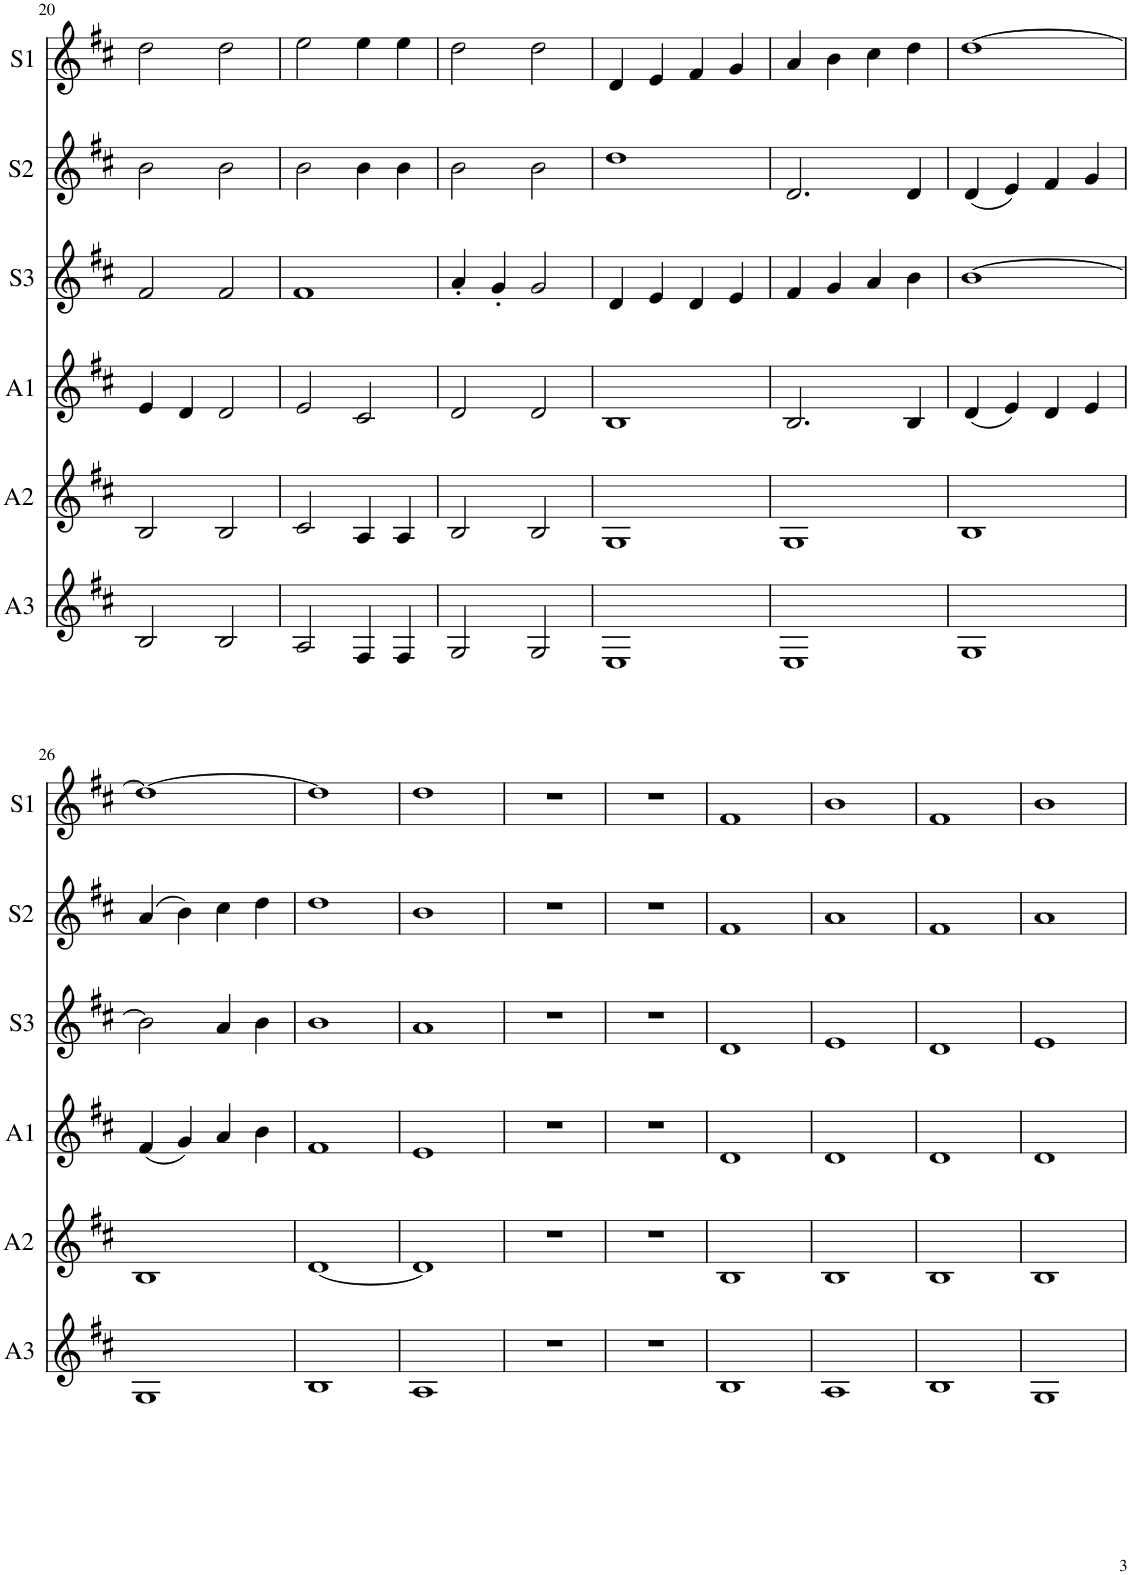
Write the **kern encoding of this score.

**kern	**kern	**kern	**kern	**kern	**kern
*part6	*part5	*part4	*part3	*part2	*part1
*staff6	*staff5	*staff4	*staff3	*staff2	*staff1
*I"A3	*I"A2	*I"A1	*I"S3	*I"S2	*I"S1
*I'A3	*I'A2	*I'A1	*I'S3	*I'S2	*I'S1
!!LO:PB:g=z
*clefG2	*clefG2	*clefG2	*clefG2	*clefG2	*clefG2
*k[f#c#]	*k[f#c#]	*k[f#c#]	*k[f#c#]	*k[f#c#]	*k[f#c#]
*M4/4	*M4/4	*M4/4	*M4/4	*M4/4	*M4/4
=20	=20	=20	=20	=20	=20
2B/	2B/	4e/	2f#/	2b\	2dd\
.	.	4d/	.	.	.
2B/	2B/	2d/	2f#/	2b\	2dd\
=21	=21	=21	=21	=21	=21
2A/	2c#/	2e/	1f#	2b\	2ee\
4F#/	4A/	2c#/	.	4b\	4ee\
4F#/	4A/	.	.	4b\	4ee\
=22	=22	=22	=22	=22	=22
2G/	2B/	2d/	4a'/	2b\	2dd\
.	.	.	4g'/	.	.
2G/	2B/	2d/	2g/	2b\	2dd\
=23	=23	=23	=23	=23	=23
1E	1G	1B	4d/	1dd	4d/
.	.	.	4e/	.	4e/
.	.	.	4d/	.	4f#/
.	.	.	4e/	.	4g/
=24	=24	=24	=24	=24	=24
1E	1G	2.B/	4f#/	2.d/	4a/
.	.	.	4g/	.	4b\
.	.	.	4a/	.	4cc#\
.	.	4B/	4b\	4d/	4dd\
=25	=25	=25	=25	=25	=25
1G	1B	(4d/	[1b	(4d/	[1dd
.	.	4e/)	.	4e/)	.
.	.	4d/	.	4f#/	.
.	.	4e/	.	4g/	.
!!LO:LB:g=z
=26	=26	=26	=26	=26	=26
1G	1B	(4f#/	2b\]	(4a/	1dd_
.	.	4g/)	.	4b\)	.
.	.	4a/	4a/	4cc#\	.
.	.	4b\	4b\	4dd\	.
=27	=27	=27	=27	=27	=27
1B	[1d	1f#	1b	1dd	1dd]
=28	=28	=28	=28	=28	=28
1A	1d]	1e	1a	1b	1dd
=29	=29	=29	=29	=29	=29
1r	1r	1r	1r	1r	1r
=30	=30	=30	=30	=30	=30
1r	1r	1r	1r	1r	1r
=31	=31	=31	=31	=31	=31
1B	1B	1d	1d	1f#	1f#
=32	=32	=32	=32	=32	=32
1A	1B	1d	1e	1a	1b
=33	=33	=33	=33	=33	=33
1B	1B	1d	1d	1f#	1f#
=34	=34	=34	=34	=34	=34
1G	1B	1d	1e	1a	1b
=	=	=	=	=	=
*-	*-	*-	*-	*-	*-
